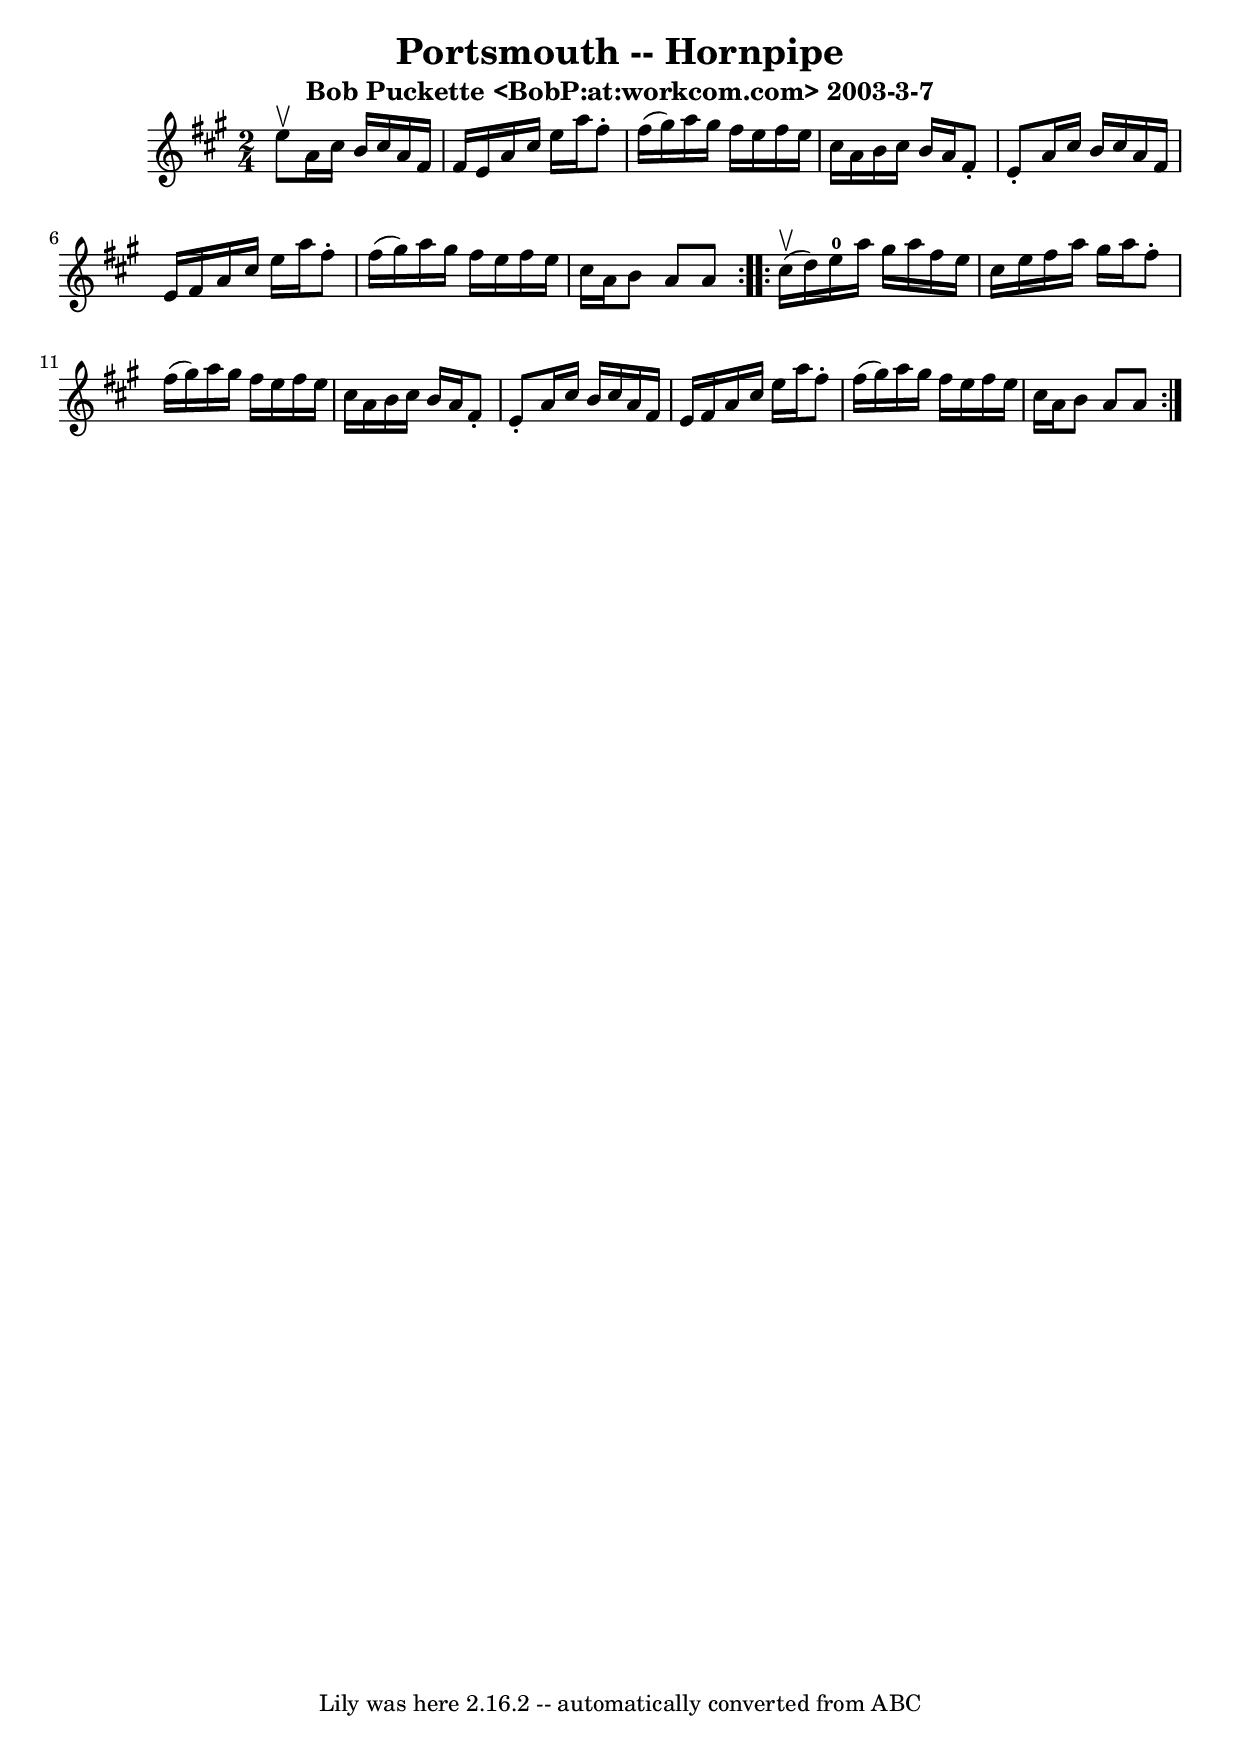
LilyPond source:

\version "2.16.2"
\include "Mammoth.ily"
\header {
  %% book = "Cole's 1000 Fiddle Tunes"
  crossRefNumber = "1"
  footnotes = ""
  subtitle = "Bob Puckette <BobP:at:workcom.com> 2003-3-7"
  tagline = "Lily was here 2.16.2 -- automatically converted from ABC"
  title = "Portsmouth -- Hornpipe"

}
voicedefault =  {



  \repeat volta 2 {

    \time 2/4 
    \key a \major
    e''8^\upbow |
    a'16 cis''16 b'16    
    cis''16 a'16 fis'16 fis'16 e'16  |
    a'16 cis''16    
    e''16 a''16 fis''8 -. fis''16 (gis''16) |
    a''16    
    gis''16 fis''16 e''16 fis''16 e''16 cis''16 a'16  |
    
    b'16 cis''16 b'16 a'16 fis'8 -. e'8 -. |
    a'16    
    cis''16 b'16 cis''16 a'16 fis'16 e'16 fis'16  |
    a'16 
    cis''16 e''16 a''16 fis''8 -. fis''16 (gis''16) |
    
    a''16 gis''16 fis''16 e''16 fis''16 e''16 cis''16 a'16  
    |
    b'8 a'8 a'8  
  }     
  \repeat volta 2 {
    cis''16 (^\upbow   
    d''16) |
    e''16-0 a''16 gis''16 a''16 fis''16 e''16 
    cis''16 e''16  |
    fis''16 a''16 gis''16 a''16 fis''8 -. fis''16 (gis''16) |
    a''16 gis''16 fis''16 e''16    
    fis''16 e''16 cis''16 a'16  |
    b'16 cis''16 b'16 a'16 
    fis'8 -. e'8 -. |
    a'16 cis''16 b'16 cis''16 a'16    
    fis'16 e'16 fis'16  |
    a'16 cis''16 e''16 a''16    
    fis''8 -. fis''16 (gis''16) |
    a''16 gis''16 fis''16    
    e''16 fis''16 e''16 cis''16 a'16  |
    b'8 a'8 a'8  
  }   

}

\score{
  <<

    \context Staff="default"
    {
      \voicedefault 
      
    }

  >>
  \layout {
    
  }
  \midi {
  }

}
